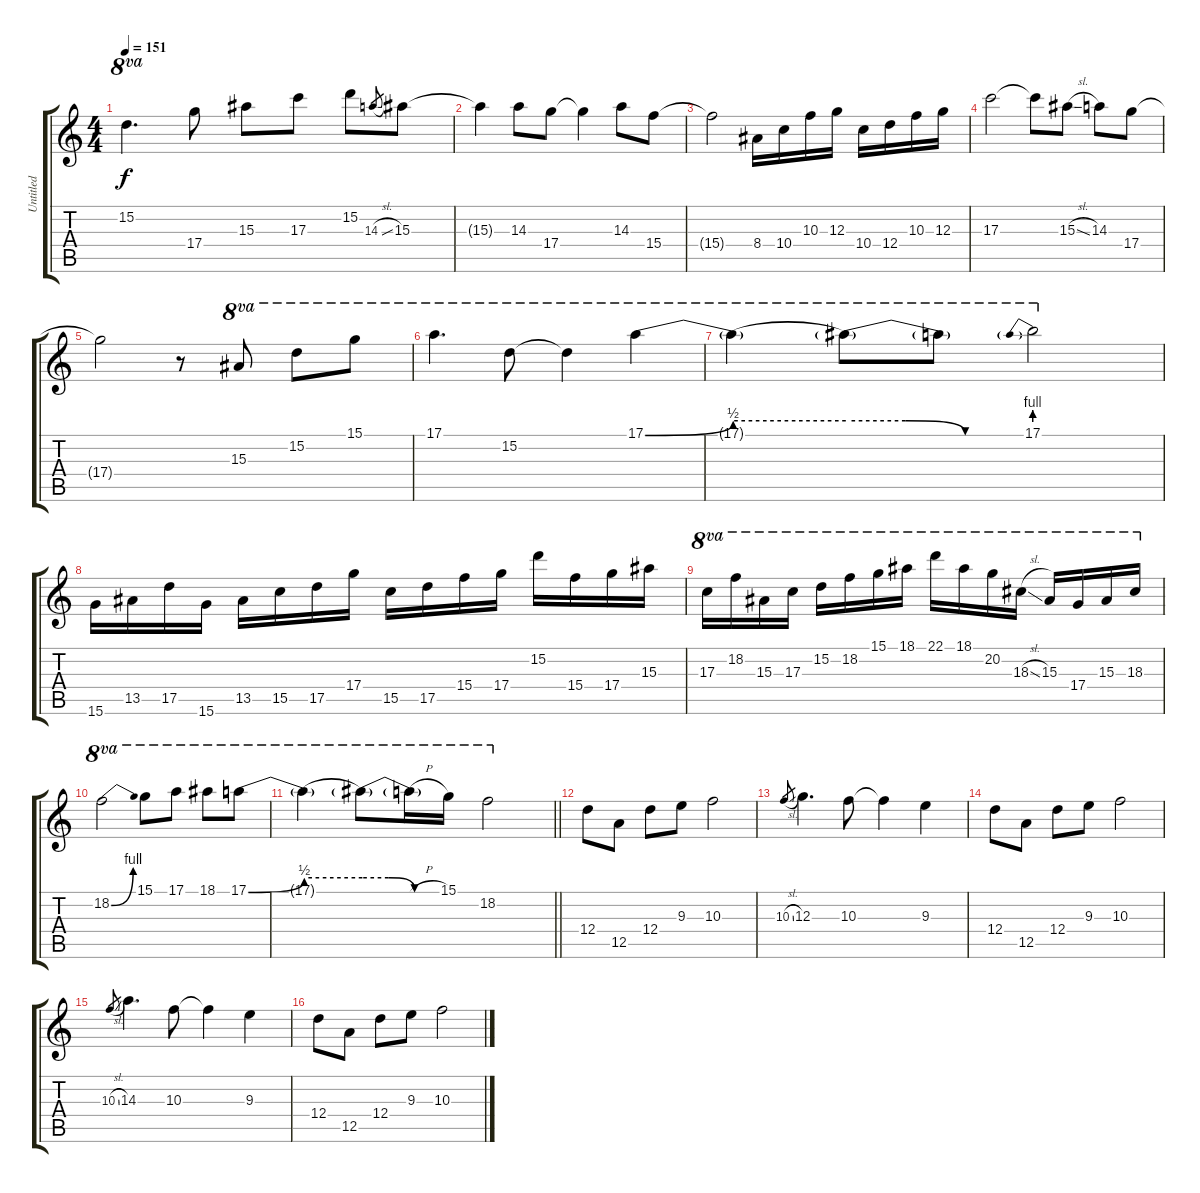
\track ("Untitled" "Untitled") {instrument overdrivenguitar}
\staff {score tabs}
\tuning (E4 B3 G3 D3 A2 E2) {hide}
\ts (4 4)
\tempo 151
\clef g2
\ks c
15.2{t}.4{d ot 8va dy f} 17.4.8 15.3.8 17.3.8 15.2.8 14.3{sl}.8{gr} 15.3.8 |
15.3{t}.4 14.3.8 17.4.8 17.4{t}.4 14.3.8 15.4.8 |
15.4{t}.2 8.4.16 10.4.16 10.3.16 12.3.16 10.4.16 12.4.16 10.3.16 12.3.16 |
17.3.2 17.3{t}.8 15.3{sl}.8 14.3.8 17.4.8 |
17.4{t}.2 r.8 15.3.8{ot 8va} 15.2.8{ot 8va} 15.1.8{ot 8va} |
17.1.4{d ot 8va} 15.2.8{ot 8va} 15.2{t}.4{ot 8va} 17.1{be (bend 0 0 60 2)}.4{ot 8va} |
17.1{be (hold 0 2 60 2) t}.4{ot 8va} 17.1{be (custom 0 2 20 2 40 0 60 0) t}.8{ot 8va} 17.1{t}.8{ot 8va} 17.1{be (prebend 0 4 60 4)}.2{ot 8va} |
15.6.16 13.5.16 17.5.16 15.6.16 13.5.16 15.5.16 17.5.16 17.4.16 15.5.16 17.5.16 15.4.16 17.4.16 15.2.16 15.4.16 17.4.16 15.3.16 |
17.3.16{ot 8va} 18.2.16{ot 8va} 15.3.16{ot 8va} 17.3.16{ot 8va} 15.2.16{ot 8va} 18.2.16{ot 8va} 15.1.16{ot 8va} 18.1.16{ot 8va} 22.1.16{ot 8va} 18.1.16{ot 8va} 20.2.16{ot 8va} 18.3{sl}.16{ot 8va} 15.3.16{ot 8va} 17.4.16{ot 8va} 15.3.16{ot 8va} 18.3.16{ot 8va} |
18.2{be (bend 0 0 60 4)}.2{ot 8va} 15.1.8{ot 8va} 17.1.8{ot 8va} 18.1.8{ot 8va} 17.1{be (bend 0 0 60 2)}.8{ot 8va} |
\barLineRight lightlight
17.1{be (hold 0 2 60 2) t}.4{ot 8va} 17.1{be (custom 0 2 20 2 40 0 60 0) t}.8{ot 8va} 17.1{h t}.16{ot 8va} 15.1.16{ot 8va} 18.2.2{ot 8va} |
12.4.8 12.5.8 12.4.8 9.3.8 10.3.2 |
10.3{sl}.8{gr} 12.3.4{d} 10.3.8 10.3{t}.4 9.3.4 |
12.4.8 12.5.8 12.4.8 9.3.8 10.3.2 |
10.3{sl}.8{gr} 14.3.4{d} 10.3.8 10.3{t}.4 9.3.4 |
12.4.8 12.5.8 12.4.8 9.3.8 10.3.2
